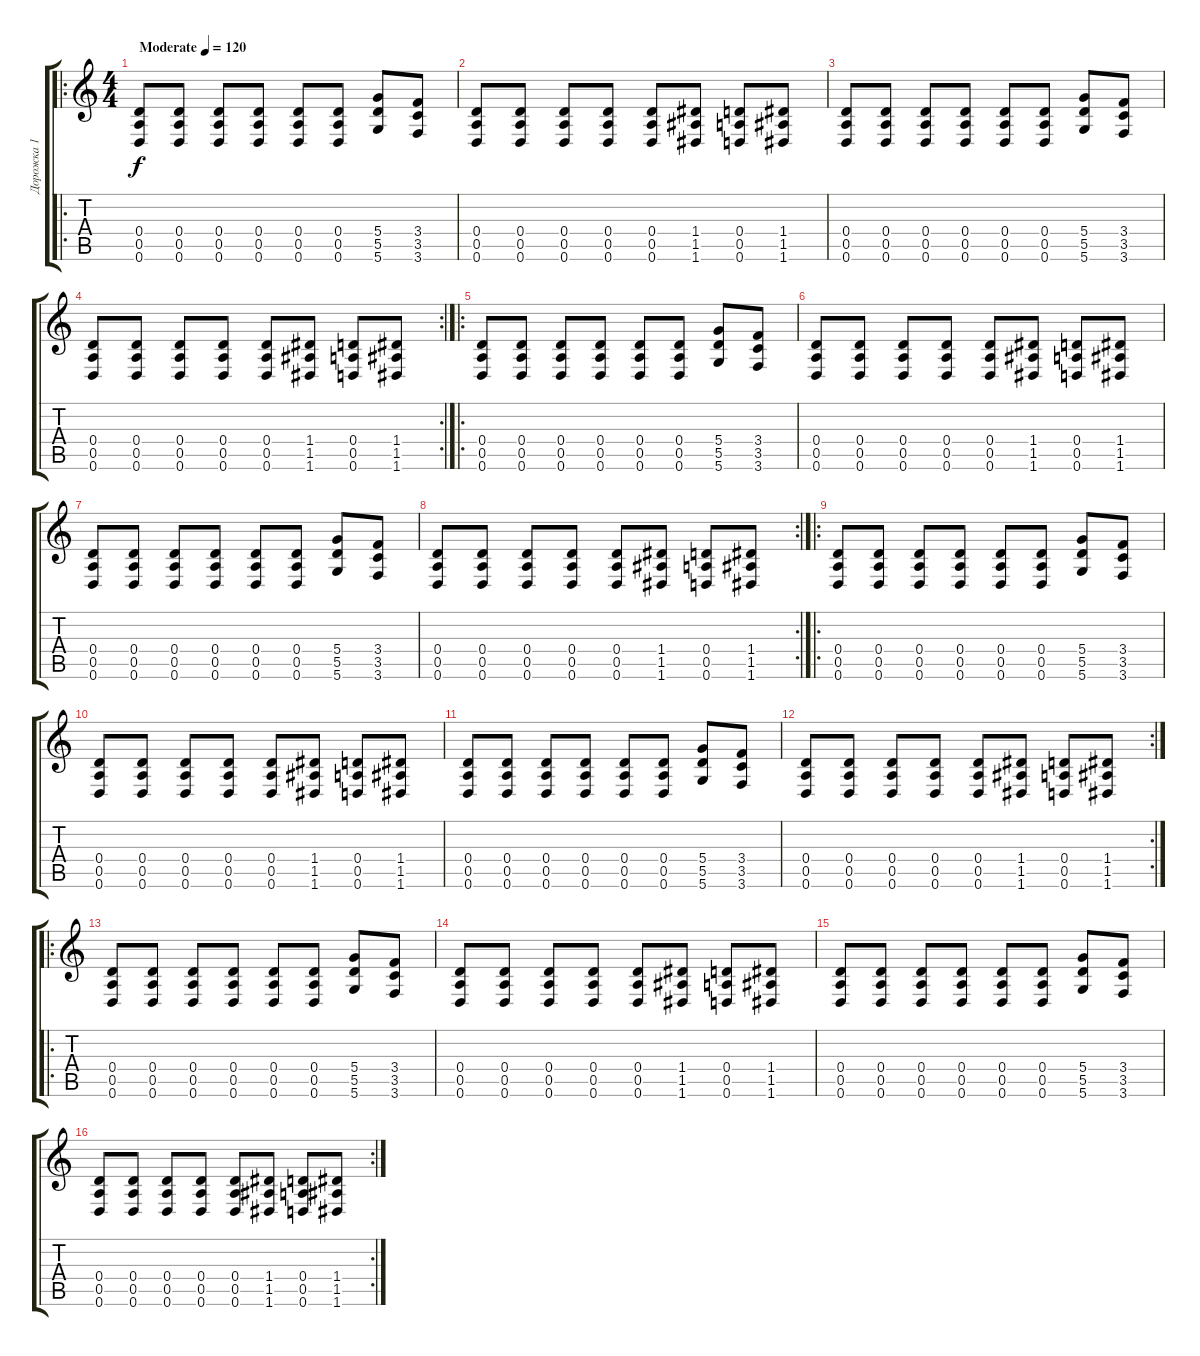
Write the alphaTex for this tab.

\track ("Дорожка 1" "Дорожка 1") {instrument distortionguitar}
\staff {score tabs}
\tuning (E4 B3 G3 D3 A2 D2) {hide}
\ro
\ts (4 4)
\tempo (120 "Moderate")
\clef g2
\ks c
(0.4 0.5 0.6).8{dy f instrument distortionguitar} (0.4 0.5 0.6).8 (0.4 0.5 0.6).8 (0.4 0.5 0.6).8 (0.4 0.5 0.6).8 (0.4 0.5 0.6).8 (5.4 5.5 5.6).8 (3.4 3.5 3.6).8 |
(0.4 0.5 0.6).8 (0.4 0.5 0.6).8 (0.4 0.5 0.6).8 (0.4 0.5 0.6).8 (0.4 0.5 0.6).8 (1.4 1.5 1.6).8 (0.4 0.5 0.6).8 (1.4 1.5 1.6).8 |
(0.4 0.5 0.6).8 (0.4 0.5 0.6).8 (0.4 0.5 0.6).8 (0.4 0.5 0.6).8 (0.4 0.5 0.6).8 (0.4 0.5 0.6).8 (5.4 5.5 5.6).8 (3.4 3.5 3.6).8 |
\rc 2
(0.4 0.5 0.6).8 (0.4 0.5 0.6).8 (0.4 0.5 0.6).8 (0.4 0.5 0.6).8 (0.4 0.5 0.6).8 (1.4 1.5 1.6).8 (0.4 0.5 0.6).8 (1.4 1.5 1.6).8 |
\ro
(0.4 0.5 0.6).8 (0.4 0.5 0.6).8 (0.4 0.5 0.6).8 (0.4 0.5 0.6).8 (0.4 0.5 0.6).8 (0.4 0.5 0.6).8 (5.4 5.5 5.6).8 (3.4 3.5 3.6).8 |
(0.4 0.5 0.6).8 (0.4 0.5 0.6).8 (0.4 0.5 0.6).8 (0.4 0.5 0.6).8 (0.4 0.5 0.6).8 (1.4 1.5 1.6).8 (0.4 0.5 0.6).8 (1.4 1.5 1.6).8 |
(0.4 0.5 0.6).8 (0.4 0.5 0.6).8 (0.4 0.5 0.6).8 (0.4 0.5 0.6).8 (0.4 0.5 0.6).8 (0.4 0.5 0.6).8 (5.4 5.5 5.6).8 (3.4 3.5 3.6).8 |
\rc 2
(0.4 0.5 0.6).8 (0.4 0.5 0.6).8 (0.4 0.5 0.6).8 (0.4 0.5 0.6).8 (0.4 0.5 0.6).8 (1.4 1.5 1.6).8 (0.4 0.5 0.6).8 (1.4 1.5 1.6).8 |
\ro
(0.4 0.5 0.6).8 (0.4 0.5 0.6).8 (0.4 0.5 0.6).8 (0.4 0.5 0.6).8 (0.4 0.5 0.6).8 (0.4 0.5 0.6).8 (5.4 5.5 5.6).8 (3.4 3.5 3.6).8 |
(0.4 0.5 0.6).8 (0.4 0.5 0.6).8 (0.4 0.5 0.6).8 (0.4 0.5 0.6).8 (0.4 0.5 0.6).8 (1.4 1.5 1.6).8 (0.4 0.5 0.6).8 (1.4 1.5 1.6).8 |
(0.4 0.5 0.6).8 (0.4 0.5 0.6).8 (0.4 0.5 0.6).8 (0.4 0.5 0.6).8 (0.4 0.5 0.6).8 (0.4 0.5 0.6).8 (5.4 5.5 5.6).8 (3.4 3.5 3.6).8 |
\rc 2
(0.4 0.5 0.6).8 (0.4 0.5 0.6).8 (0.4 0.5 0.6).8 (0.4 0.5 0.6).8 (0.4 0.5 0.6).8 (1.4 1.5 1.6).8 (0.4 0.5 0.6).8 (1.4 1.5 1.6).8 |
\ro
(0.4 0.5 0.6).8 (0.4 0.5 0.6).8 (0.4 0.5 0.6).8 (0.4 0.5 0.6).8 (0.4 0.5 0.6).8 (0.4 0.5 0.6).8 (5.4 5.5 5.6).8 (3.4 3.5 3.6).8 |
(0.4 0.5 0.6).8 (0.4 0.5 0.6).8 (0.4 0.5 0.6).8 (0.4 0.5 0.6).8 (0.4 0.5 0.6).8 (1.4 1.5 1.6).8 (0.4 0.5 0.6).8 (1.4 1.5 1.6).8 |
(0.4 0.5 0.6).8 (0.4 0.5 0.6).8 (0.4 0.5 0.6).8 (0.4 0.5 0.6).8 (0.4 0.5 0.6).8 (0.4 0.5 0.6).8 (5.4 5.5 5.6).8 (3.4 3.5 3.6).8 |
\rc 2
(0.4 0.5 0.6).8 (0.4 0.5 0.6).8 (0.4 0.5 0.6).8 (0.4 0.5 0.6).8 (0.4 0.5 0.6).8 (1.4 1.5 1.6).8 (0.4 0.5 0.6).8 (1.4 1.5 1.6).8
